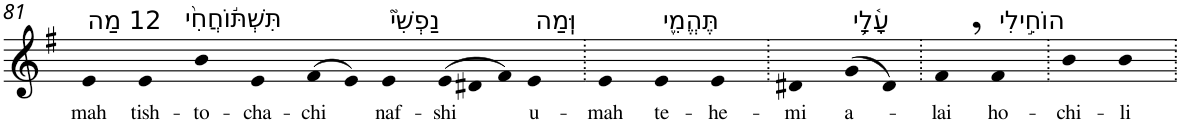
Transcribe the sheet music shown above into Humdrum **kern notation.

**kern	**text
*part1	*part1
*staff1	*staff1
*I"Piano	*
*I'Pno	*
!!LO:PB:g=z
*clefG2	*
*k[f#]	*
*G:	*
=81	=81
!LO:TX:a:t=12 מַה	!
!	!LO:LY:b
4e	mah
!LO:TX:a:t=תִּשְׁתּ֬וֹחֲחִ֨י	!
!	!LO:LY:b
4e	tish-
!	!LO:LY:b
4b	-to-
!	!LO:LY:b
4e	-cha-
!	!LO:LY:b
(>8f#	-chi
8e)	.
!LO:TX:a:t=נַפְשִׁי֮	!
!	!LO:LY:b
4e	naf-
*Xtuplet	*
!	!LO:LY:b
(>12e	-shi
12d#X	.
12f#)	.
!LO:TX:a:t=וּֽמַה	!
!	!LO:LY:b
4e	u-
=82.	=82.
!	!LO:LY:b
4e	-mah
!LO:TX:a:t=תֶּהֱמִ֪י	!
!	!LO:LY:b
4e	te-
!	!LO:LY:b
4e	-he-
=83.	=83.
!	!LO:LY:b
4d#X	-mi
!LO:TX:a:t=עָ֫לָ֥י	!
!	!LO:LY:b
(>8g	a-
8d#)	.
=84.	=84.
!	!LO:LY:b
4f#,	-lai
!LO:TX:a:t=הוֹחִ֣ילִי	!
!	!LO:LY:b
4f#	ho-
=85.	=85.
!	!LO:LY:b
4b	-chi-
!	!LO:LY:b
4b	-li
=.	=.
*-	*-
